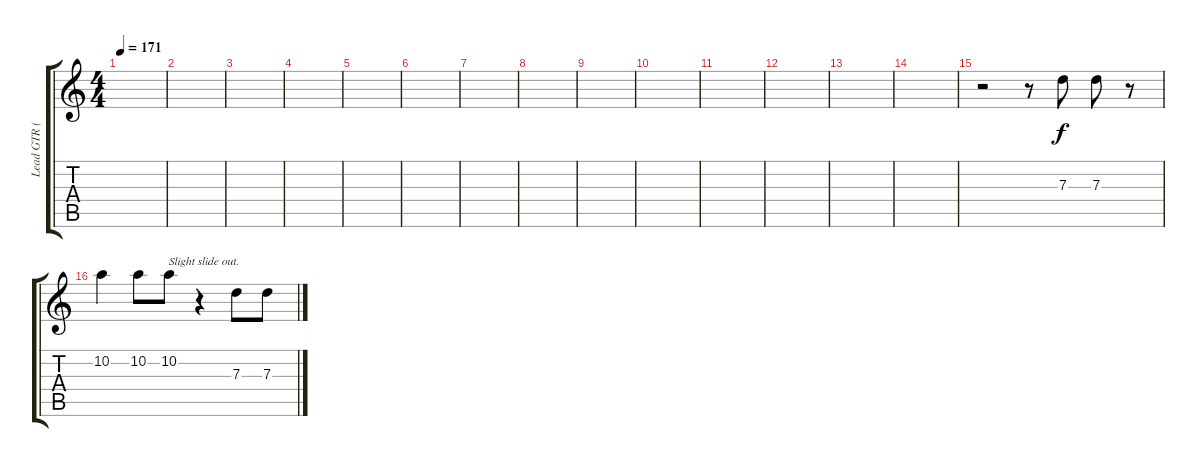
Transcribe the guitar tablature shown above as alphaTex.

\track ("Lead GTR (inst version) " "Lead GTR (") {instrument distortionguitar}
\staff {score tabs}
\tuning (E4 B3 G3 D3 A2 E2) {hide}
\ts (4 4)
\tempo 171
\clef g2
\ks c
|
|
|
|
|
|
|
|
|
|
|
|
|
|
r.2 r.8 7.3.8 7.3.8 r.8 |
10.2.4 10.2.8 10.2.8{txt "Slight slide out."} r.4 7.3.8 7.3.8
